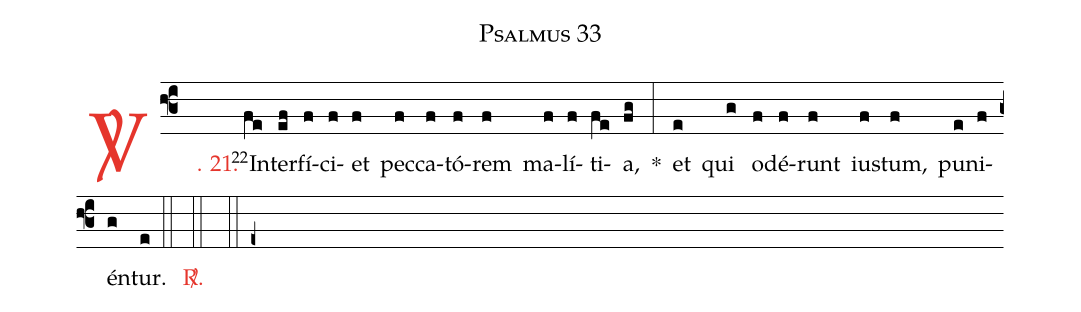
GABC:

name: Psalmus 33;
%%
(f3)

<c><sp>V/</sp>. 21.</c>() <v>\VSup{22}</v>In(fe)ter(ef)fí(f)ci(f)et(f) pec(f)ca(f)tó(f)rem(f) ma(f)lí(f)ti(fe)a,(fg) *(:) et(e) qui(g) o(f)dé(f)runt(f) iu(f)stum,(f) pu(e)ni(f)én(g)tur.(e)

(::)

<c><sp>R/</sp>.</c>(::)

(::)

(e+)
